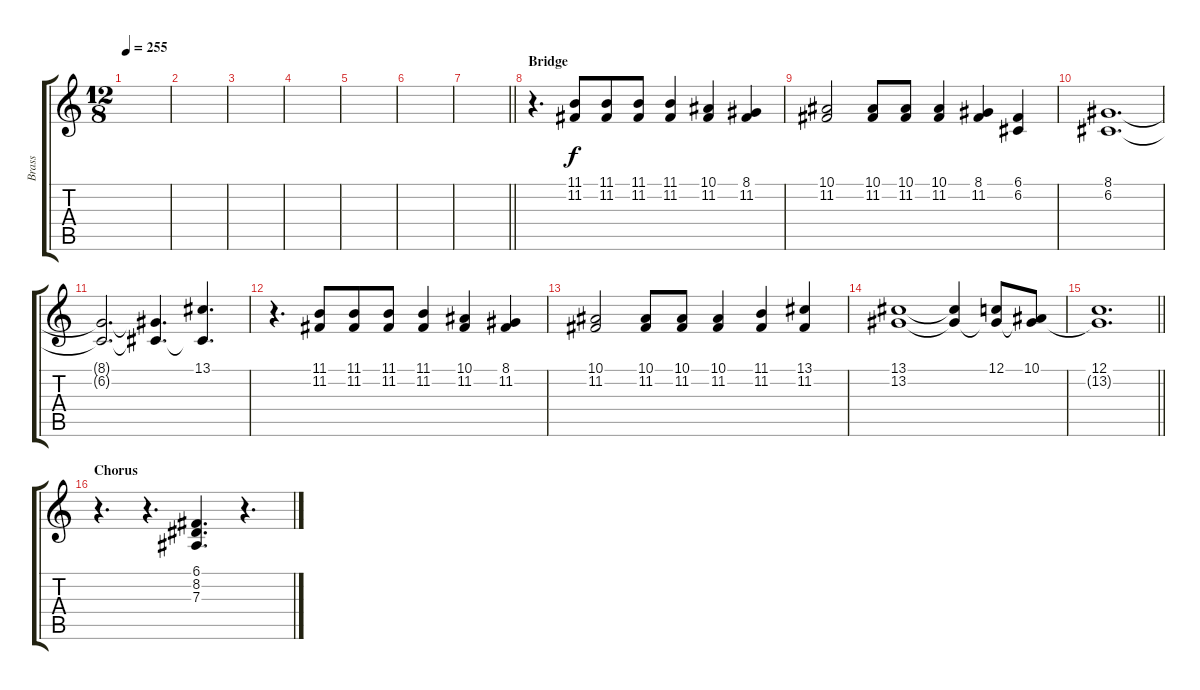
\track ("Brass" "Brass") {instrument brasssection}
\staff {score tabs}
\tuning (C4 G3 Eb3 Bb2 F2 C2) {hide}
\ts (12 8)
\tempo 255
\clef g2
\ks c
|
|
|
|
|
|
\barLineRight lightlight
|
\section ("" "Bridge")
r.4{d} (11.1 11.2).8 (11.1 11.2).8 (11.1 11.2).8 (11.1 11.2).4 (10.1 11.2).4 (8.1 11.2).4 |
(10.1 11.2).2 (10.1 11.2).8 (10.1 11.2).8 (10.1 11.2).4 (8.1 11.2).4 (6.1 6.2).4 |
(8.1 6.2).1{d} |
(8.1{t} 6.2{t}).2{d} (8.1{t} 6.2{t}).4{d} (13.1 6.2{t}).4{d} |
r.4{d} (11.1 11.2).8 (11.1 11.2).8 (11.1 11.2).8 (11.1 11.2).4 (10.1 11.2).4 (8.1 11.2).4 |
(10.1 11.2).2 (10.1 11.2).8 (10.1 11.2).8 (10.1 11.2).4 (11.1 11.2).4 (13.1 11.2).4 |
(13.1 13.2).1 (13.1{t} 13.2{t}).4 (12.1 13.2{t}).8 (10.1 13.2{t}).8 |
\barLineRight lightlight
(12.1 13.2{t}).1{d} |
\section ("" "Chorus")
r.4{d} r.4{d} (6.1 8.2 7.3).4{d} r.4{d}
